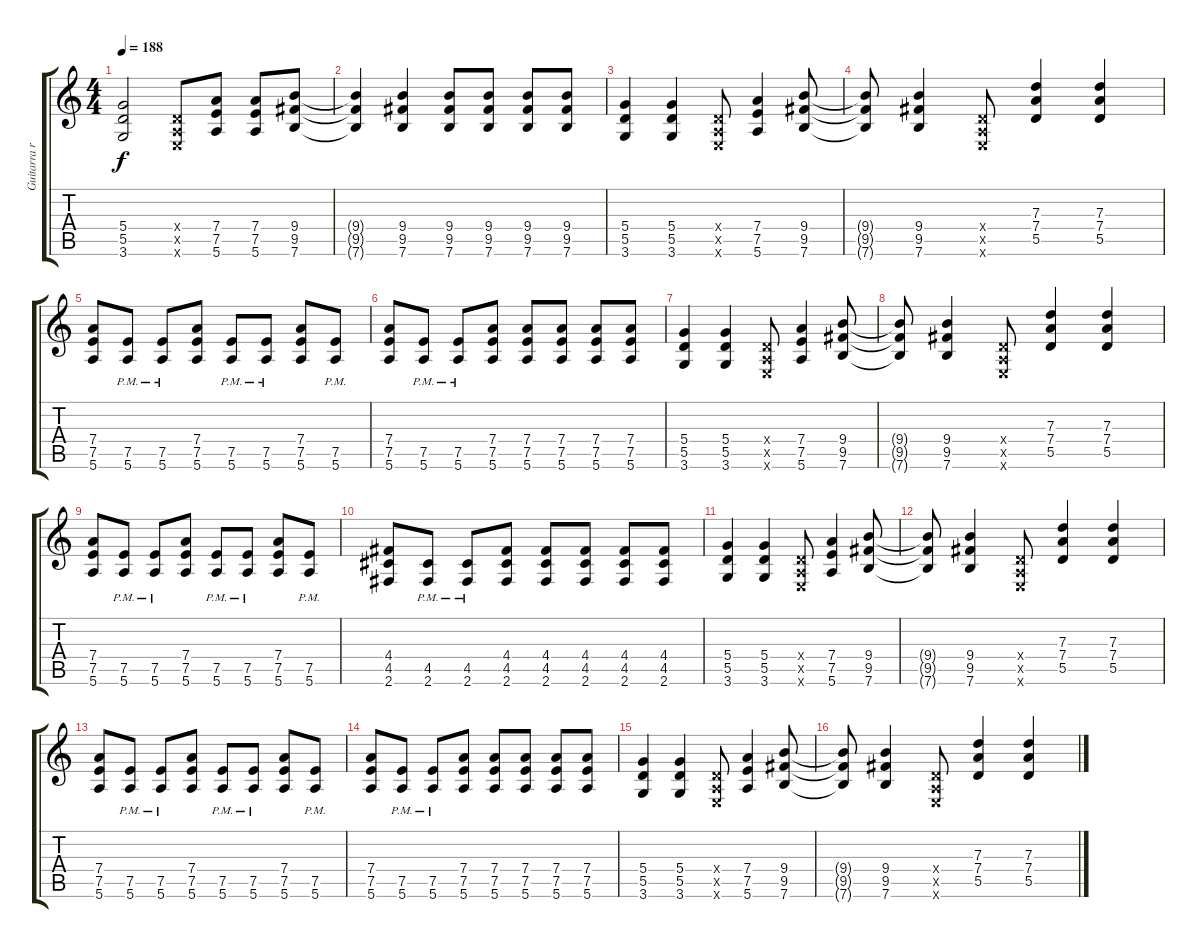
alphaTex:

\track ("Guitarra rítmica" "Guitarra r") {instrument distortionguitar}
\staff {score tabs}
\tuning (E4 B3 G3 D3 A2 E2) {hide}
\ts (4 4)
\tempo 188
\clef g2
\ks c
(5.4 5.5 3.6).2{dy f} (0.4{x} 0.5{x} 0.6{x}).8 (7.4 7.5 5.6).8 (7.4 7.5 5.6).8 (9.4 9.5 7.6).8 |
(9.4{t} 9.5{t} 7.6{t}).4 (9.4 9.5 7.6).4 (9.4 9.5 7.6).8 (9.4 9.5 7.6).8 (9.4 9.5 7.6).8 (9.4 9.5 7.6).8 |
(5.4 5.5 3.6).4 (5.4 5.5 3.6).4 (0.4{x} 0.5{x} 0.6{x}).8 (7.4 7.5 5.6).4 (9.4 9.5 7.6).8 |
(9.4{t} 9.5{t} 7.6{t}).8 (9.4 9.5 7.6).4 (0.4{x} 0.5{x} 0.6{x}).8 (7.3 7.4 5.5).4 (7.3 7.4 5.5).4 |
(7.4 7.5 5.6).8 (7.5{pm} 5.6{pm}).8 (7.5{pm} 5.6{pm}).8 (7.4 7.5 5.6).8 (7.5{pm} 5.6{pm}).8 (7.5{pm} 5.6{pm}).8 (7.4 7.5 5.6).8 (7.5{pm} 5.6{pm}).8 |
(7.4 7.5 5.6).8 (7.5{pm} 5.6{pm}).8 (7.5{pm} 5.6{pm}).8 (7.4 7.5 5.6).8 (7.4 7.5 5.6).8 (7.4 7.5 5.6).8 (7.4 7.5 5.6).8 (7.4 7.5 5.6).8 |
(5.4 5.5 3.6).4 (5.4 5.5 3.6).4 (0.4{x} 0.5{x} 0.6{x}).8 (7.4 7.5 5.6).4 (9.4 9.5 7.6).8 |
(9.4{t} 9.5{t} 7.6{t}).8 (9.4 9.5 7.6).4 (0.4{x} 0.5{x} 0.6{x}).8 (7.3 7.4 5.5).4 (7.3 7.4 5.5).4 |
(7.4 7.5 5.6).8 (7.5{pm} 5.6{pm}).8 (7.5{pm} 5.6{pm}).8 (7.4 7.5 5.6).8 (7.5{pm} 5.6{pm}).8 (7.5{pm} 5.6{pm}).8 (7.4 7.5 5.6).8 (7.5{pm} 5.6{pm}).8 |
(4.4 4.5 2.6).8 (4.5{pm} 2.6{pm}).8 (4.5{pm} 2.6{pm}).8 (4.4 4.5 2.6).8 (4.4 4.5 2.6).8 (4.4 4.5 2.6).8 (4.4 4.5 2.6).8 (4.4 4.5 2.6).8 |
(5.4 5.5 3.6).4 (5.4 5.5 3.6).4 (0.4{x} 0.5{x} 0.6{x}).8 (7.4 7.5 5.6).4 (9.4 9.5 7.6).8 |
(9.4{t} 9.5{t} 7.6{t}).8 (9.4 9.5 7.6).4 (0.4{x} 0.5{x} 0.6{x}).8 (7.3 7.4 5.5).4 (7.3 7.4 5.5).4 |
(7.4 7.5 5.6).8 (7.5{pm} 5.6{pm}).8 (7.5{pm} 5.6{pm}).8 (7.4 7.5 5.6).8 (7.5{pm} 5.6{pm}).8 (7.5{pm} 5.6{pm}).8 (7.4 7.5 5.6).8 (7.5{pm} 5.6{pm}).8 |
(7.4 7.5 5.6).8 (7.5{pm} 5.6{pm}).8 (7.5{pm} 5.6{pm}).8 (7.4 7.5 5.6).8 (7.4 7.5 5.6).8 (7.4 7.5 5.6).8 (7.4 7.5 5.6).8 (7.4 7.5 5.6).8 |
(5.4 5.5 3.6).4 (5.4 5.5 3.6).4 (0.4{x} 0.5{x} 0.6{x}).8 (7.4 7.5 5.6).4 (9.4 9.5 7.6).8 |
(9.4{t} 9.5{t} 7.6{t}).8 (9.4 9.5 7.6).4 (0.4{x} 0.5{x} 0.6{x}).8 (7.3 7.4 5.5).4 (7.3 7.4 5.5).4
